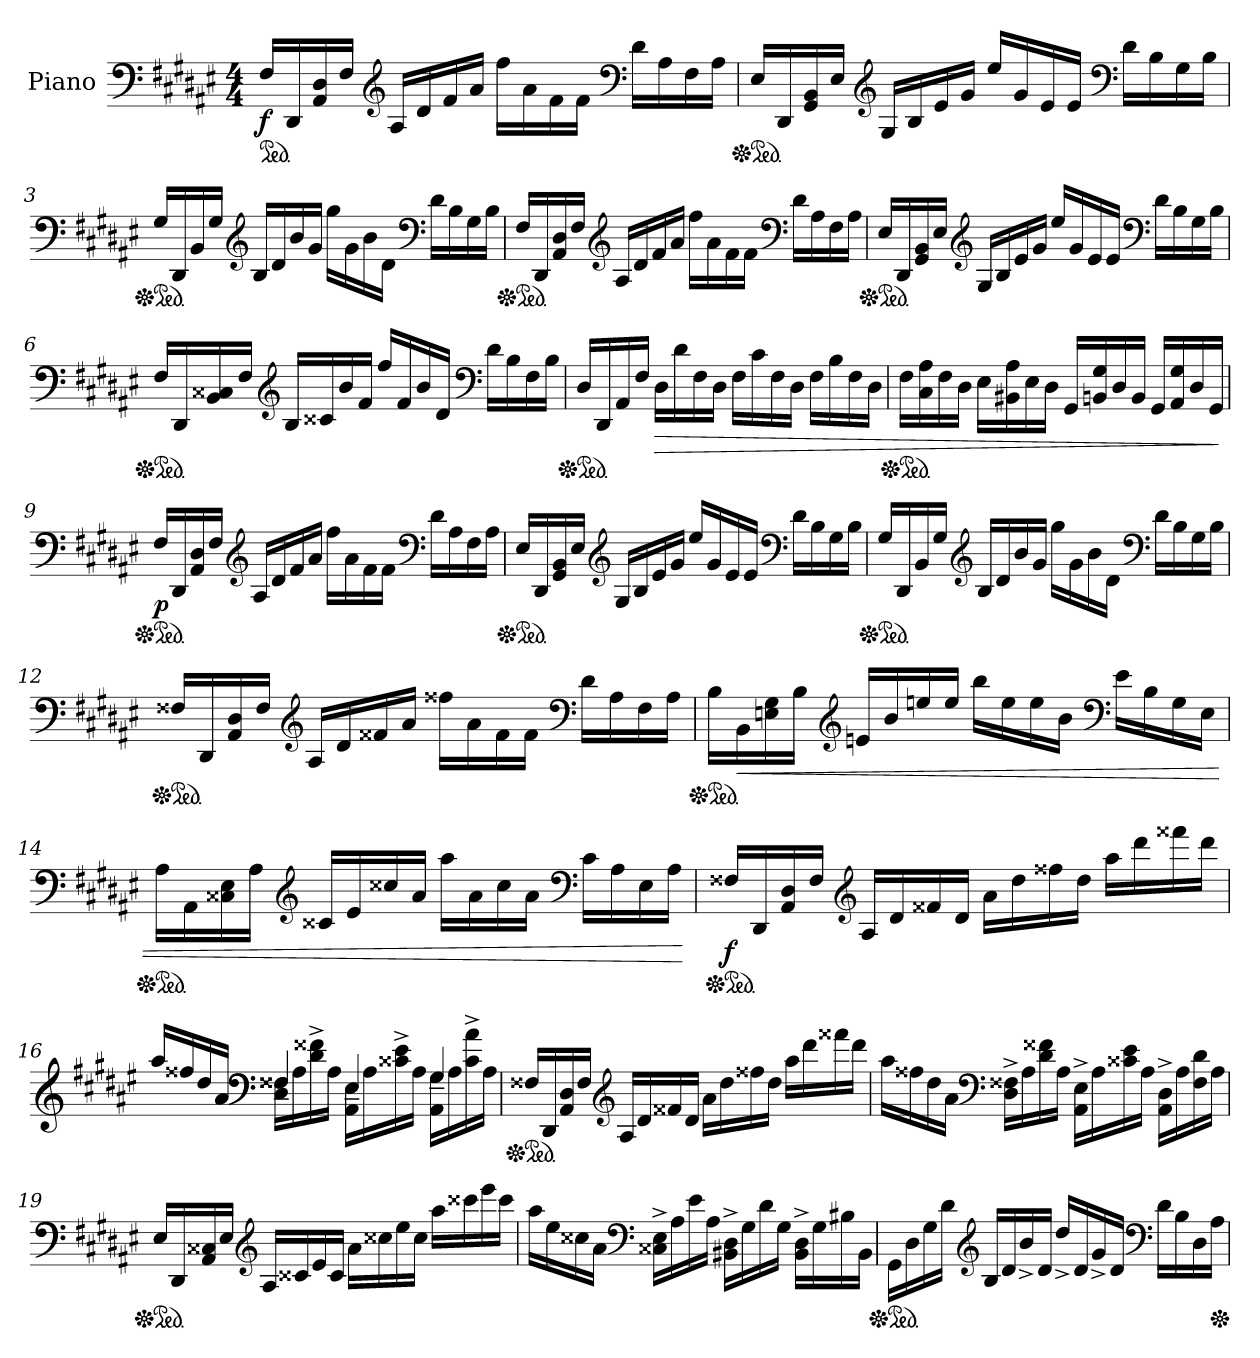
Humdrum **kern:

**kern	**dynam
*part1	*part1
*staff1	*staff1
*I"Piano	*
*I'Pno.	*
*clefF4	*
*k[f#c#g#d#a#e#]	*
*M4/4	*
*MM146	*
*ped	*
=1	=1
!	!LO:DY:b
16F#/LL	f
16DD#/	.
16AA#/ 16D#/	.
16F#/JJ	.
*clefG2	*
16A#/LL	.
16d#/	.
16f#/	.
16a#/JJ	.
16ff#\LL	.
16a#\	.
16f#\	.
16f#\JJ	.
*clefF4	*
16d#\LL	.
16A#\	.
16F#\	.
16A#\JJ	.
=2	=2
*Xped	*
*ped	*
16E#/LL	.
16DD#/	.
16GG#/ 16BB/	.
16E#/JJ	.
*clefG2	*
16G#/LL	.
16B/	.
16e#/	.
16g#/JJ	.
16ee#/LL	.
16g#/	.
16e#/	.
16e#/JJ	.
*clefF4	*
16d#\LL	.
16B\	.
16G#\	.
16B\JJ	.
!!LO:LB:g=z
=3	=3
*Xped	*
*ped	*
16G#/LL	.
16DD#/	.
16BB/	.
16G#/JJ	.
*clefG2	*
16B/LL	.
16d#/	.
16b/	.
16g#/JJ	.
16gg#\LL	.
16g#\	.
16b\	.
16d#\JJ	.
*clefF4	*
16d#\LL	.
16B\	.
16G#\	.
16B\JJ	.
=4	=4
*Xped	*
*ped	*
16F#/LL	.
16DD#/	.
16AA#/ 16D#/	.
16F#/JJ	.
*clefG2	*
16A#/LL	.
16d#/	.
16f#/	.
16a#/JJ	.
16ff#\LL	.
16a#\	.
16f#\	.
16f#\JJ	.
*clefF4	*
16d#\LL	.
16A#\	.
16F#\	.
16A#\JJ	.
!!LO:LB:g=z
=5	=5
*Xped	*
*ped	*
16E#/LL	.
16DD#/	.
16GG#/ 16BB/	.
16E#/JJ	.
*clefG2	*
16G#/LL	.
16B/	.
16e#/	.
16g#/JJ	.
16ee#/LL	.
16g#/	.
16e#/	.
16e#/JJ	.
*clefF4	*
16d#\LL	.
16B\	.
16G#\	.
16B\JJ	.
=6	=6
*Xped	*
*ped	*
16F#/LL	.
16DD#/	.
16BB/ 16C##X/	.
16F#/JJ	.
*clefG2	*
16B/LL	.
16c##X/	.
16b/	.
16f#/JJ	.
16ff#/LL	.
16f#/	.
16b/	.
16d#/JJ	.
*clefF4	*
16d#\LL	.
16B\	.
16F#\	.
16B\JJ	.
!!LO:LB:g=z
=7	=7
*Xped	*
*ped	*
16D#/LL	.
16DD#/	.
16AA#/	.
16F#/JJ	.
!	!LO:HP:b
16D#\LL	>
16d#\	.
16F#\	.
16D#\JJ	.
16F#\LL	.
16c#\	.
16F#\	.
16D#\JJ	.
16F#\LL	.
16B\	.
16F#\	.
16D#\JJ	.
=8	=8
*Xped	*
*ped	*
16F#\LL	.
16C#\ 16A#\	.
16F#\	.
16D#\JJ	.
16E#\LL	.
16BB#X\ 16A#\	.
16E#\	.
16D#\JJ	.
16GG#/LL	.
16BBn/ 16G#/	.
16D#/	.
16BB/JJ	.
16GG#/LL	.
16AA#/ 16G#/	.
16D#/	.
16GG#/JJ	.
.	]
!!LO:LB:g=z
=9	=9
*Xped	*
*ped	*
!	!LO:DY:b
16F#/LL	p
16DD#/	.
16AA#/ 16D#/	.
16F#/JJ	.
*clefG2	*
16A#/LL	.
16d#/	.
16f#/	.
16a#/JJ	.
16ff#\LL	.
16a#\	.
16f#\	.
16f#\JJ	.
*clefF4	*
16d#\LL	.
16A#\	.
16F#\	.
16A#\JJ	.
=10	=10
*Xped	*
*ped	*
16E#/LL	.
16DD#/	.
16GG#/ 16BB/	.
16E#/JJ	.
*clefG2	*
16G#/LL	.
16B/	.
16e#/	.
16g#/JJ	.
16ee#/LL	.
16g#/	.
16e#/	.
16e#/JJ	.
*clefF4	*
16d#\LL	.
16B\	.
16G#\	.
16B\JJ	.
!!LO:LB:g=z
=11	=11
*Xped	*
*ped	*
16G#/LL	.
16DD#/	.
16BB/	.
16G#/JJ	.
*clefG2	*
16B/LL	.
16d#/	.
16b/	.
16g#/JJ	.
16gg#\LL	.
16g#\	.
16b\	.
16d#\JJ	.
*clefF4	*
16d#\LL	.
16B\	.
16G#\	.
16B\JJ	.
=12	=12
*Xped	*
*ped	*
16F##X/LL	.
16DD#/	.
16AA#/ 16D#/	.
16F##/JJ	.
*clefG2	*
16A#/LL	.
16d#/	.
16f##X/	.
16a#/JJ	.
16ff##X\LL	.
16a#\	.
16f##\	.
16f##\JJ	.
*clefF4	*
16d#\LL	.
16A#\	.
16F##\	.
16A#\JJ	.
!!LO:LB:g=z
=13	=13
*Xped	*
*ped	*
16B\LL	.
!	!LO:HP:b
16BB\	<
16En\ 16G#\	.
16B\JJ	.
*clefG2	*
16en/LL	.
16b/	.
16een/	.
16ee/JJ	.
16bb\LL	.
16ee\	.
16ee\	.
16b\JJ	.
*clefF4	*
16e\LL	.
16B\	.
16G#\	.
16E\JJ	.
=14	=14
*Xped	*
*ped	*
16A#\LL	.
16AA#\	.
16C##X\ 16E#\	.
16A#\JJ	.
*clefG2	*
16c##X/LL	.
16e#/	.
16cc##X/	.
16a#/JJ	.
16aa#\LL	.
16a#\	.
16cc##\	.
16a#\JJ	.
*clefF4	*
16c##\LL	.
16A#\	.
16E#\	.
16A#\JJ	.
.	[
!!LO:LB:g=z
=15	=15
*Xped	*
*ped	*
!	!LO:DY:b
16F##X/LL	f
16DD#/	.
16AA#/ 16D#/	.
16F##/JJ	.
*clefG2	*
16A#/LL	.
16d#/	.
16f##X/	.
16d#/JJ	.
16a#\LL	.
16dd#\	.
16ff##X\	.
16dd#\JJ	.
16aa#\LL	.
16ddd#\	.
16fff##X\	.
16ddd#\JJ	.
=16	=16
*^	*
16aa#/LL	4ryy	.
16ff##X/	.	.
16dd#/	.	.
16a#/JJ	.	.
*clefF4	*	*
16D#\ 16F##X\LL	4F##~/	.
16A#\	.	.
16d#\^ 16f##X\^	.	.
16A#\JJ	.	.
16AA#\ 16E#\LL	4E#~/	.
16A#\	.	.
16c##X\^ 16e#\^	.	.
16A#\JJ	.	.
16AA#\ 16G#\LL	4G#~/	.
16A#\	.	.
16c##\^ 16a#\^	.	.
16A#\JJ	.	.
*v	*v	*
!!LO:LB:g=z
=17	=17
*Xped	*
*ped	*
16F##X/LL	.
16DD#/	.
16AA#/ 16D#/	.
16F##/JJ	.
*clefG2	*
16A#/LL	.
16d#/	.
16f##X/	.
16d#/JJ	.
16a#\LL	.
16dd#\	.
16ff##X\	.
16dd#\JJ	.
16aa#\LL	.
16ddd#\	.
16fff##X\	.
16ddd#\JJ	.
=18	=18
16aa#\LL	.
16ff##X\	.
16dd#\	.
16a#\JJ	.
*clefF4	*
16D#\^ 16F##X\^LL	.
16A#\	.
16d#\ 16f##X\	.
16A#\JJ	.
16AA#\^ 16E#\^LL	.
16A#\	.
16c##X\ 16e#\	.
16A#\JJ	.
16AA#\^ 16D#\^LL	.
16A#\	.
16F##\ 16d#\	.
16A#\JJ	.
!!LO:LB:g=z
=19	=19
*Xped	*
*ped	*
16E#/LL	.
16DD#/	.
16AA#/ 16C##X/	.
16E#/JJ	.
*clefG2	*
16A#/LL	.
16c##X/	.
16e#/	.
16c##/JJ	.
16a#\LL	.
16cc##X\	.
16ee#\	.
16cc##\JJ	.
16aa#\LL	.
16ccc##X\	.
16eee#\	.
16ccc##\JJ	.
=20	=20
16aa#\LL	.
16ee#\	.
16cc##X\	.
16a#\JJ	.
*clefF4	*
16C##X\^ 16E#\^LL	.
16A#\	.
16e#\	.
16A#\JJ	.
16BB#X\^ 16D#\^LL	.
16G#\	.
16d#\	.
16G#\JJ	.
16BB#\^ 16D#\^LL	.
16G#\	.
16B#X\	.
16BB#\JJ	.
!!LO:LB:g=z
=21	=21
*Xped	*
*ped	*
16GG#\LL	.
16D#\	.
16G#\	.
16d#\JJ	.
*clefG2	*
16B/LL	.
16d#/	.
16b^/	.
16d#/JJ	.
16dd#^/LL	.
16d#/	.
16g#^/	.
16d#/JJ	.
*clefF4	*
16d#\LL	.
16B\	.
16D#\	.
16A#\JJ	.
*Xped	*
=	=
*-	*-
